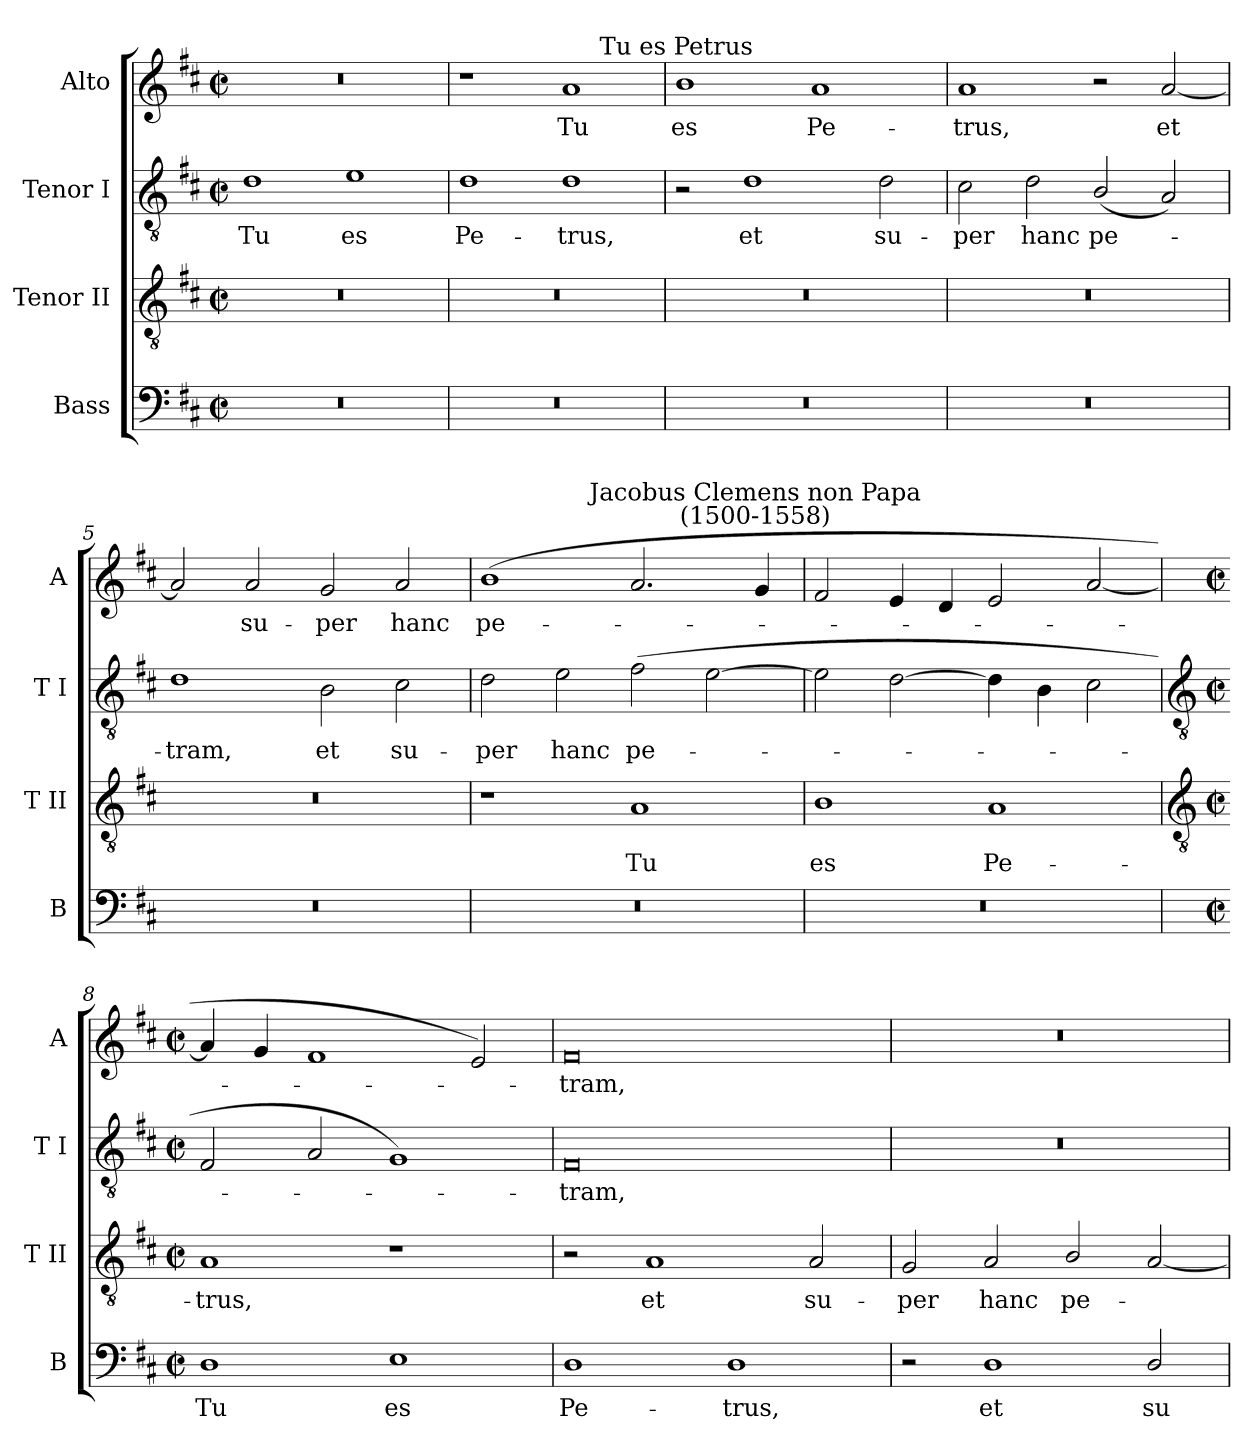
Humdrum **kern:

**kern	**text	**kern	**text	**kern	**text	**kern	**text
*part4	*part4	*part3	*part3	*part2	*part2	*part1	*part1
*staff4	*staff4	*staff3	*staff3	*staff2	*staff2	*staff1	*staff1
*I"Bass	*	*I"Tenor II	*	*I"Tenor I	*	*I"Alto	*
*I'B	*	*I'T II	*	*I'T I	*	*I'A	*
*clefF4	*	*clefGv2	*	*clefGv2	*	*clefG2	*
*k[f#c#]	*	*k[f#c#]	*	*k[f#c#]	*	*k[f#c#]	*
*D:	*	*D:	*	*D:	*	*D:	*
*M4/2	*	*M4/2	*	*M4/2	*	*M4/2	*
*met(c|)	*	*met(c|)	*	*met(c|)	*	*met(c|)	*
=1	=1	=1	=1	=1	=1	=1	=1
!	!	!	!	!	!LO:LY:b	!	!
0r	.	0r	.	1d	Tu	0r	.
!	!	!	!	!	!LO:LY:b	!	!
.	.	.	.	1e	es	.	.
=2	=2	=2	=2	=2	=2	=2	=2
!	!	!	!	!	!LO:LY:b	!	!
0r	.	0r	.	1d	Pe-	1r	.
!	!	!	!	!	!LO:LY:b	!	!LO:LY:b
.	.	.	.	1d	-trus,	1a	Tu
=3	=3	=3	=3	=3	=3	=3	=3
!	!	!	!	!	!	!LO:TX:a:cj:t=Tu es Petrus	!
!	!	!	!	!	!	!	!LO:LY:b
0r	.	0r	.	2r	.	1b	es
!	!	!	!	!	!LO:LY:b	!	!
.	.	.	.	1d	et	.	.
!	!	!	!	!	!	!	!LO:LY:b
.	.	.	.	.	.	1a	Pe-
!	!	!	!	!	!LO:LY:b	!	!
.	.	.	.	2d	su-	.	.
=4	=4	=4	=4	=4	=4	=4	=4
!	!	!	!	!	!LO:LY:b	!	!LO:LY:b
0r	.	0r	.	2c#	-per	1a	-trus,
!	!	!	!	!	!LO:LY:b	!	!
.	.	.	.	2d	hanc	.	.
!	!	!	!	!	!LO:LY:b	!	!
.	.	.	.	(<2B/	pe-	2r	.
!	!	!	!	!	!	!	!LO:LY:b
.	.	.	.	2A)	.	[2a	et
=5	=5	=5	=5	=5	=5	=5	=5
!	!	!	!	!	!LO:LY:b	!	!
0r	.	0r	.	1d	tram,	2a]	.
!	!	!	!	!	!	!	!LO:LY:b
.	.	.	.	.	.	2a	su-
!	!	!	!	!	!LO:LY:b	!	!LO:LY:b
.	.	.	.	2B	et	2g	-per
!	!	!	!	!	!LO:LY:b	!	!LO:LY:b
.	.	.	.	2c#	su-	2a	hanc
=6	=6	=6	=6	=6	=6	=6	=6
!	!	!	!	!	!LO:LY:b	!	!LO:LY:b
0r	.	1r	.	2d	-per	(<1b	pe-
!	!	!	!	!	!LO:LY:b	!	!
.	.	.	.	2e	hanc	.	.
!	!	!	!LO:LY:b	!	!LO:LY:b	!	!
.	.	1A	Tu	(<2f#	pe-	2.a	.
.	.	.	.	[2e	.	.	.
!	!	!	!	!	!	!LO:TX:a:cj:t=Jacobus Clemens non Papa\n(1500-1558)	!
.	.	.	.	.	.	4g/	.
=7	=7	=7	=7	=7	=7	=7	=7
!	!	!	!LO:LY:b	!	!	!	!
0r	.	1B	es	2e]	.	2f#	.
.	.	.	.	[2d	.	4e	.
.	.	.	.	.	.	4d	.
!	!	!	!LO:LY:b	!	!	!	!
.	.	1A	Pe-	4d]	.	2e	.
.	.	.	.	4B	.	.	.
.	.	.	.	2c#	.	[2a	.
!!LO:LB:g=z
=8	=8	=8	=8	=8	=8	=8	=8
*	*	*clefGv2	*	*clefGv2	*	*	*
*M4/2	*	*M4/2	*	*M4/2	*	*M4/2	*
*met(c|)	*	*met(c|)	*	*met(c|)	*	*met(c|)	*
!	!LO:LY:b	!	!LO:LY:b	!	!	!	!
1D	Tu	1A	-trus,	2F#	.	4a]	.
.	.	.	.	.	.	4g	.
.	.	.	.	2A	.	1f#	.
!	!LO:LY:b	!	!	!	!	!	!
1E	es	1r	.	1G)	.	.	.
.	.	.	.	.	.	2e)	.
=9	=9	=9	=9	=9	=9	=9	=9
!	!LO:LY:b	!	!	!	!LO:LY:b	!	!LO:LY:b
1D	Pe-	2r	.	0F#	tram,	0f#	tram,
!	!	!	!LO:LY:b	!	!	!	!
.	.	1A	et	.	.	.	.
!	!LO:LY:b	!	!	!	!	!	!
1D	-trus,	.	.	.	.	.	.
!	!	!	!LO:LY:b	!	!	!	!
.	.	2A	su-	.	.	.	.
=10	=10	=10	=10	=10	=10	=10	=10
!	!	!	!LO:LY:b	!	!	!	!
2r	.	2G	-per	0r	.	0r	.
!	!LO:LY:b	!	!LO:LY:b	!	!	!	!
1D	et	2A	hanc	.	.	.	.
!	!	!	!LO:LY:b	!	!	!	!
.	.	2B/	pe-	.	.	.	.
!	!LO:LY:b	!	!	!	!	!	!
2D/	su-	[2A	.	.	.	.	.
=	=	=	=	=	=	=	=
*-	*-	*-	*-	*-	*-	*-	*-
